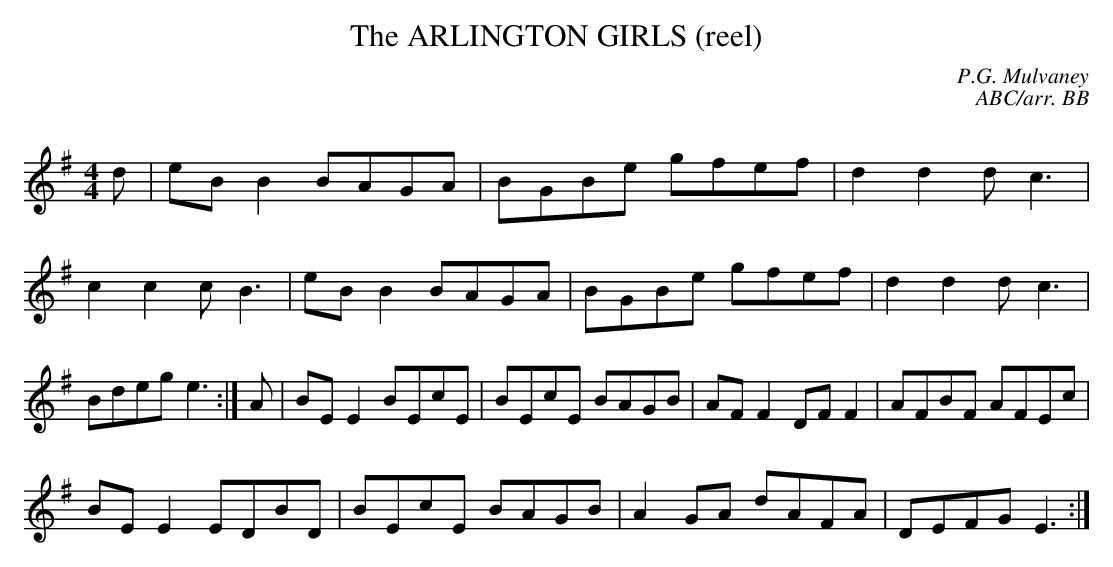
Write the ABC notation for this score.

X:1
T:ARLINGTON GIRLS (reel), The
C:P.G. Mulvaney
C:ABC/arr. BB
Q:180
M:4/4
L:1/8
K:Em
d|eB B2 BAGA|BGBe gfef|d2d2 dc3|c2c2 cB3|
eB B2 BAGA|BGBe gfef|d2d2 dc3|Bdeg e3:|
A|BE E2 BEcE|BEcE BAGB|AFF2 DF F2|AFBF AFEc|!
BE E2 EDBD|BEcE BAGB|A2GA dAFA|DEFG  E3:|
